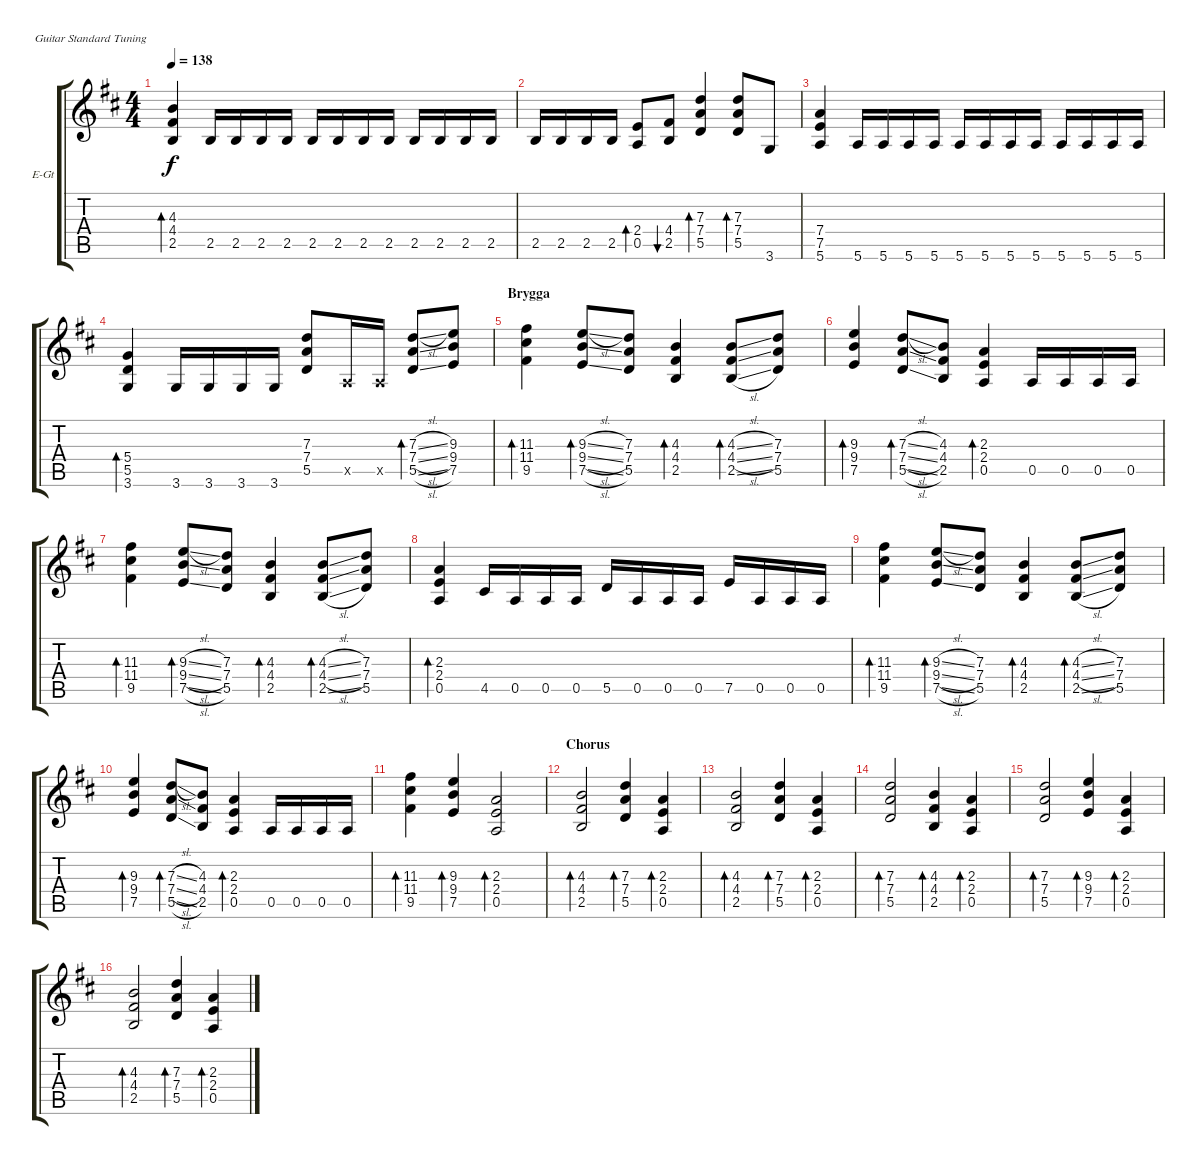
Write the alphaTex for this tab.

\defaultSystemsLayout 4
\bracketExtendMode groupsimilarinstruments
\firstSystemTrackNameOrientation horizontal
\otherSystemsTrackNameOrientation horizontal
\track ("Electric Guitar" "E-Gt") {instrument distortionguitar}
\staff {score tabs}
\tuning (E4 B3 G3 D3 A2 E2)
\ts (4 4)
\tempo 138
\clef g2
\ks d
(2.5 4.4 4.3).4{bd 30 dy f} 2.5.16 2.5.16 2.5.16 2.5.16 2.5.16 2.5.16 2.5.16 2.5.16 2.5.16 2.5.16 2.5.16 2.5.16 |
2.5.16 2.5.16 2.5.16 2.5.16 (0.5 2.4).8{bd 30} (2.5 4.4).8{bu 30} (5.5 7.4 7.3).4{bd 30} (5.5 7.4 7.3).8{bd 30} 3.6.8 |
(5.6 7.5 7.4).4 5.6.16 5.6.16 5.6.16 5.6.16 5.6.16 5.6.16 5.6.16 5.6.16 5.6.16 5.6.16 5.6.16 5.6.16 |
(3.6 5.5 5.4).4{bd 30} 3.6.16 3.6.16 3.6.16 3.6.16 (5.5 7.4 7.3).8 0.5{x}.16 0.5{x}.16 (5.5{sl} 7.4{sl} 7.3{sl}).8{bd 30} (7.5 9.4 9.3).8 |
\section ("" "Brygga")
(9.5 11.4 11.3).4{bd 30} (7.5{sl} 9.4{sl} 9.3{sl}).8{bd 30} (5.5 7.4 7.3).8 (2.5 4.4 4.3).4{bd 30} (4.3{sl} 4.4{sl} 2.5{sl}).8{bd 30} (5.5 7.4 7.3).8 |
(7.5 9.4 9.3).4{bd 30} (5.5{sl} 7.4{sl} 7.3{sl}).8{bd 30} (2.5 4.4 4.3).8 (0.5 2.4 2.3).4{bd 30} 0.5.16 0.5.16 0.5.16 0.5.16 |
(9.5 11.4 11.3).4{bd 30} (7.5{sl} 9.4{sl} 9.3{sl}).8{bd 30} (5.5 7.4 7.3).8 (2.5 4.4 4.3).4{bd 30} (4.3{sl} 4.4{sl} 2.5{sl}).8{bd 30} (5.5 7.4 7.3).8 |
(0.5 2.4 2.3).4{bd 30} 4.5.16 0.5.16 0.5.16 0.5.16 5.5.16 0.5.16 0.5.16 0.5.16 7.5.16 0.5.16 0.5.16 0.5.16 |
(9.5 11.4 11.3).4{bd 30} (7.5{sl} 9.4{sl} 9.3{sl}).8{bd 30} (5.5 7.4 7.3).8 (2.5 4.4 4.3).4{bd 30} (4.3{sl} 4.4{sl} 2.5{sl}).8{bd 30} (5.5 7.4 7.3).8 |
(7.5 9.4 9.3).4{bd 30} (5.5{sl} 7.4{sl} 7.3{sl}).8{bd 30} (2.5 4.4 4.3).8 (0.5 2.4 2.3).4{bd 30} 0.5.16 0.5.16 0.5.16 0.5.16 |
(9.5 11.4 11.3).4{bd 30} (7.5 9.4 9.3).4{bd 30} (0.5 2.4 2.3).2{bd 30} |
\section ("" "Chorus")
(2.5 4.4 4.3).2{bd 30} (5.5 7.4 7.3).4{bd 30} (0.5 2.4 2.3).4{bd 30} |
(2.5 4.4 4.3).2{bd 30} (5.5 7.4 7.3).4{bd 30} (0.5 2.4 2.3).4{bd 30} |
(5.5 7.4 7.3).2{bd 30} (2.5 4.4 4.3).4{bd 30} (0.5 2.4 2.3).4{bd 30} |
(5.5 7.4 7.3).2{bd 30} (7.5 9.4 9.3).4{bd 30} (0.5 2.4 2.3).4{bd 30} |
(2.5 4.4 4.3).2{bd 30} (5.5 7.4 7.3).4{bd 30} (0.5 2.4 2.3).4{bd 30}
